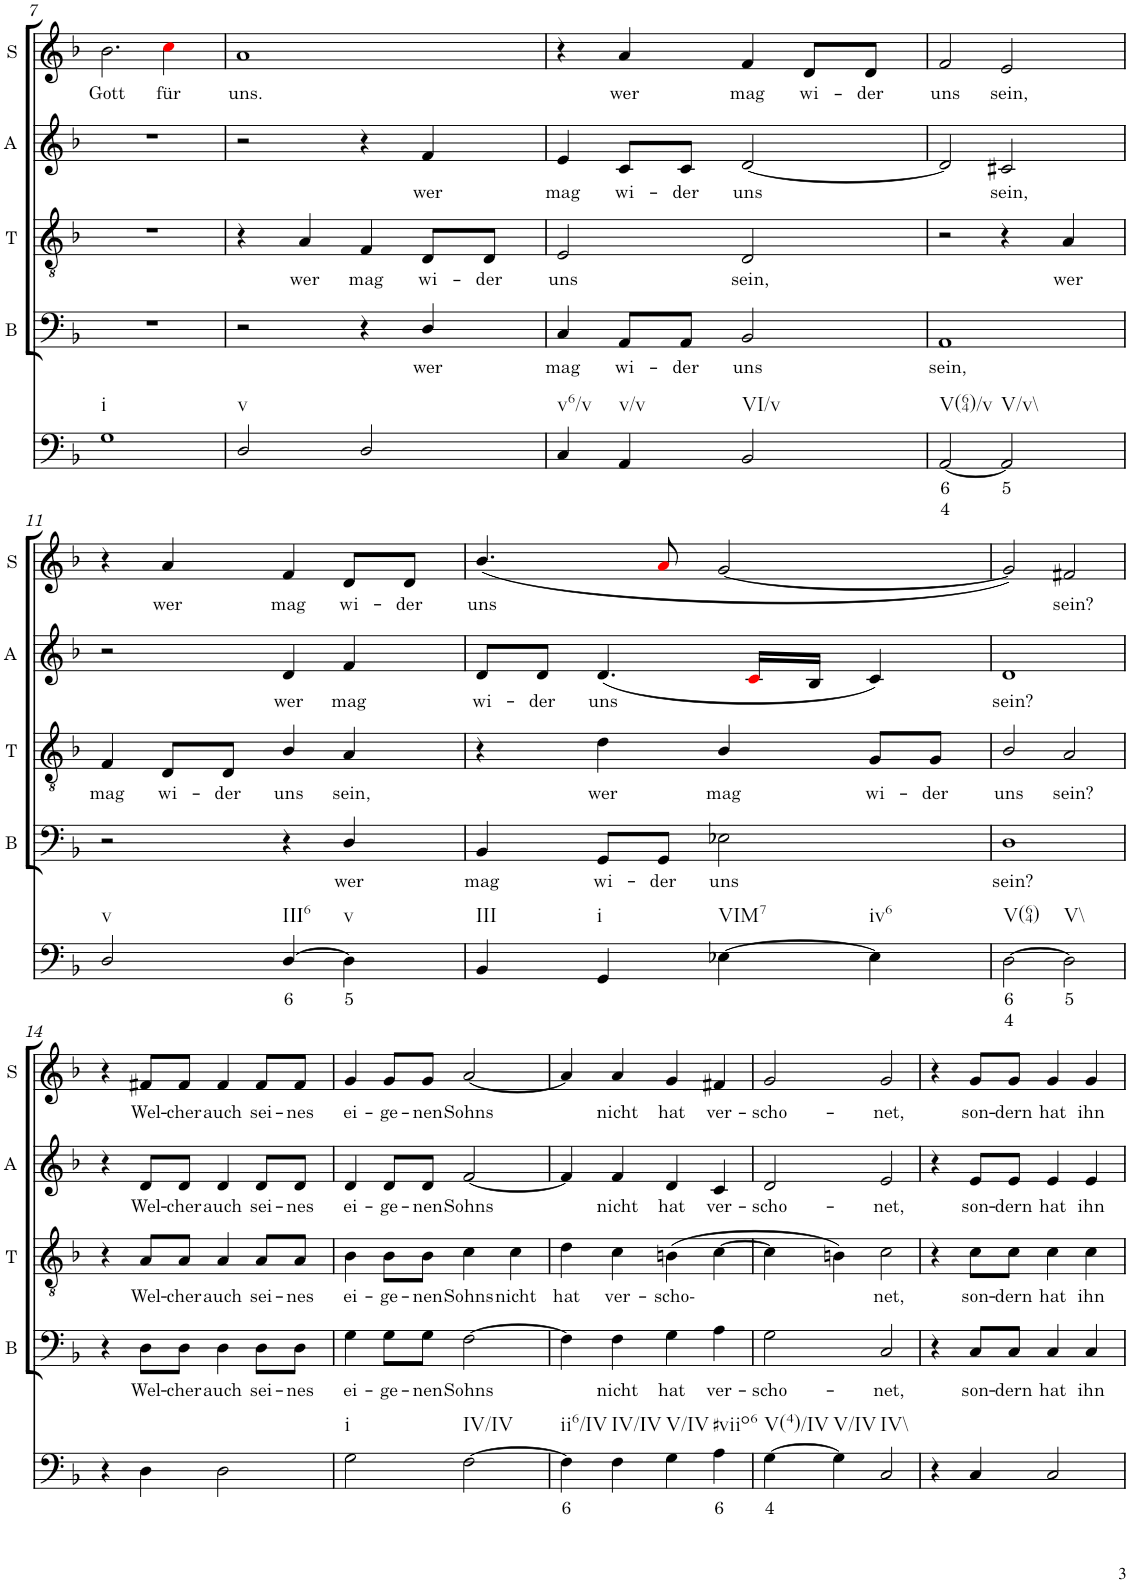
**kern	**text	**text	**kern	**text	**kern	**text	**kern	**text	**kern	**text
*part5	*part5	*part5	*part4	*part4	*part3	*part3	*part2	*part2	*part1	*part1
*staff5	*staff5	*staff5	*staff4	*staff4	*staff3	*staff3	*staff2	*staff2	*staff1	*staff1
*I"Continuo	*	*	*I"Bass	*	*I"Tenor	*	*I"Alto	*	*I"Soprano	*
*	*	*	*I'B	*	*I'T	*	*I'A	*	*I'S	*
!!LO:PB:g=z
*clefF4	*	*	*clefF4	*	*clefGv2	*	*clefG2	*	*clefG2	*
*k[b-]	*	*	*k[b-]	*	*k[b-]	*	*k[b-]	*	*k[b-]	*
*M4/4	*	*	*M4/4	*	*M4/4	*	*M4/4	*	*M4/4	*
=7	=7	=7	=7	=7	=7	=7	=7	=7	=7	=7
!LO:TX:b:t=i	!	!	!	!	!	!	!	!	!	!
!	!	!	!	!	!	!	!	!	!	!LO:LY:b
1G	.	.	1r	.	1r	.	1r	.	2.b-\	Gott
!	!	!	!	!	!	!	!	!	!	!LO:LY:b
.	.	.	.	.	.	.	.	.	4cci\	für
=8	=8	=8	=8	=8	=8	=8	=8	=8	=8	=8
!LO:TX:b:t=v	!	!	!	!	!	!	!	!	!	!
!	!	!	!	!	!	!	!	!	!	!LO:LY:b
2D/	.	.	2r	.	4r	.	2r	.	1a	uns.
!	!	!	!	!	!	!LO:LY:b	!	!	!	!
.	.	.	.	.	4A/	wer	.	.	.	.
!	!	!	!	!	!	!LO:LY:b	!	!	!	!
2D/	.	.	4r	.	4F/	mag	4r	.	.	.
!	!	!	!	!LO:LY:b	!	!LO:LY:b	!	!LO:LY:b	!	!
.	.	.	4D/	wer	8D/L	wi-	4f/	wer	.	.
!	!	!	!	!	!	!LO:LY:b	!	!	!	!
.	.	.	.	.	8D/J	der	.	.	.	.
=9	=9	=9	=9	=9	=9	=9	=9	=9	=9	=9
!LO:TX:b:t=v6/v	!	!	!	!	!	!	!	!	!	!
!	!	!	!	!LO:LY:b	!	!LO:LY:b	!	!LO:LY:b	!	!
4C/	.	.	4C/	mag	2E/	uns	4e/	mag	4r	.
!LO:TX:b:t=v/v	!	!	!	!	!	!	!	!	!	!
!	!	!	!	!LO:LY:b	!	!	!	!LO:LY:b	!	!LO:LY:b
4AA/	.	.	8AA/L	wi-	.	.	8c/L	wi-	4a/	wer
!	!	!	!	!LO:LY:b	!	!	!	!LO:LY:b	!	!
.	.	.	8AA/J	der	.	.	8c/J	der	.	.
!LO:TX:b:t=VI/v	!	!	!	!	!	!	!	!	!	!
!	!	!	!	!LO:LY:b	!	!LO:LY:b	!	!LO:LY:b	!	!LO:LY:b
2BB-/	.	.	2BB-/	uns	2D/	sein,	[2d/	uns	4f/	mag
!	!	!	!	!	!	!	!	!	!	!LO:LY:b
.	.	.	.	.	.	.	.	.	8d/L	wi-
!	!	!	!	!	!	!	!	!	!	!LO:LY:b
.	.	.	.	.	.	.	.	.	8d/J	der
=10	=10	=10	=10	=10	=10	=10	=10	=10	=10	=10
!LO:TX:b:t=V(64)/v	!	!	!	!	!	!	!	!	!	!
!	!LO:LY:b	!LO:LY:b	!	!LO:LY:b	!	!	!	!	!	!LO:LY:b
[2AA/	6	4	1AA	sein,	2r	.	2d/]	.	2f/	uns
!LO:TX:b:t=V/v\\	!	!	!	!	!	!	!	!	!	!
!	!LO:LY:b	!	!	!	!	!	!	!LO:LY:b	!	!LO:LY:b
2AA/]	5	.	.	.	4r	.	2c#X/	sein,	2e/	sein,
!	!	!	!	!	!	!LO:LY:b	!	!	!	!
.	.	.	.	.	4A/	wer	.	.	.	.
!!LO:LB:g=z
=11	=11	=11	=11	=11	=11	=11	=11	=11	=11	=11
!LO:TX:b:t=v	!	!	!	!	!	!	!	!	!	!
!	!	!	!	!	!	!LO:LY:b	!	!	!	!
2D/	.	.	2r	.	4F/	mag	2r	.	4r	.
!	!	!	!	!	!	!LO:LY:b	!	!	!	!LO:LY:b
.	.	.	.	.	8D/L	wi-	.	.	4a/	wer
!	!	!	!	!	!	!LO:LY:b	!	!	!	!
.	.	.	.	.	8D/J	der	.	.	.	.
!LO:TX:b:t=III6	!	!	!	!	!	!	!	!	!	!
!	!LO:LY:b	!	!	!	!	!LO:LY:b	!	!LO:LY:b	!	!LO:LY:b
[4D/	6	.	4r	.	4B-/	uns	4d/	wer	4f/	mag
!LO:TX:b:t=v	!	!	!	!	!	!	!	!	!	!
!	!LO:LY:b	!	!	!LO:LY:b	!	!LO:LY:b	!	!LO:LY:b	!	!LO:LY:b
4D\]	5	.	4D/	wer	4A/	sein,	4f/	mag	8d/L	wi-
!	!	!	!	!	!	!	!	!	!	!LO:LY:b
.	.	.	.	.	.	.	.	.	8d/J	der
=12	=12	=12	=12	=12	=12	=12	=12	=12	=12	=12
!LO:TX:b:t=III	!	!	!	!	!	!	!	!	!	!
!	!	!	!	!LO:LY:b	!	!	!	!LO:LY:b	!	!LO:LY:b
4BB-/	.	.	4BB-/	mag	4r	.	8d/L	wi-	(4.b-/	uns
!	!	!	!	!	!	!	!	!LO:LY:b	!	!
.	.	.	.	.	.	.	8d/J	der	.	.
!LO:TX:b:t=i	!	!	!	!	!	!	!	!	!	!
!	!	!	!	!LO:LY:b	!	!LO:LY:b	!	!LO:LY:b	!	!
4GG/	.	.	8GG/L	wi-	4d\	wer	(4.d/	uns	.	.
!	!	!	!	!LO:LY:b	!	!	!	!	!	!
.	.	.	8GG/J	der	.	.	.	.	8ai/	.
!LO:TX:b:t=VIM7	!	!	!	!	!	!	!	!	!	!
!	!	!	!	!LO:LY:b	!	!LO:LY:b	!	!	!	!
[4E-X\	.	.	2E-X\	uns	4B-/	mag	.	.	[2g/	.
.	.	.	.	.	.	.	16ci/LL	.	.	.
.	.	.	.	.	.	.	16B-/JJ	.	.	.
!LO:TX:b:t=iv6	!	!	!	!	!	!	!	!	!	!
!	!	!	!	!	!	!LO:LY:b	!	!	!	!
4E-\]	.	.	.	.	8G/L	wi-	4c/)	.	.	.
!	!	!	!	!	!	!LO:LY:b	!	!	!	!
.	.	.	.	.	8G/J	der	.	.	.	.
=13	=13	=13	=13	=13	=13	=13	=13	=13	=13	=13
!LO:TX:b:t=V(64)	!	!	!	!	!	!	!	!	!	!
!	!LO:LY:b	!LO:LY:b	!	!LO:LY:b	!	!LO:LY:b	!	!LO:LY:b	!	!
[2D\	6	4	1D	sein?	2B-/	uns	1d	sein?	2g/])	.
!LO:TX:b:t=V\\	!	!	!	!	!	!	!	!	!	!
!	!LO:LY:b	!	!	!	!	!LO:LY:b	!	!	!	!LO:LY:b
2D\]	5	.	.	.	2A/	sein?	.	.	2f#X/	sein?
!!LO:LB:g=z
=14	=14	=14	=14	=14	=14	=14	=14	=14	=14	=14
4r	.	.	4r	.	4r	.	4r	.	4r	.
!	!	!	!	!LO:LY:b	!	!LO:LY:b	!	!LO:LY:b	!	!LO:LY:b
4D\	.	.	8D\L	Wel-	8A/L	Wel-	8d/L	Wel-	8f#X/L	Wel-
!	!	!	!	!LO:LY:b	!	!LO:LY:b	!	!LO:LY:b	!	!LO:LY:b
.	.	.	8D\J	cher	8A/J	cher	8d/J	cher	8f#/J	cher
!	!	!	!	!LO:LY:b	!	!LO:LY:b	!	!LO:LY:b	!	!LO:LY:b
2D\	.	.	4D\	auch	4A/	auch	4d/	auch	4f#/	auch
!	!	!	!	!LO:LY:b	!	!LO:LY:b	!	!LO:LY:b	!	!LO:LY:b
.	.	.	8D\L	sei-	8A/L	sei-	8d/L	sei-	8f#/L	sei-
!	!	!	!	!LO:LY:b	!	!LO:LY:b	!	!LO:LY:b	!	!LO:LY:b
.	.	.	8D\J	nes	8A/J	nes	8d/J	nes	8f#/J	nes
=15	=15	=15	=15	=15	=15	=15	=15	=15	=15	=15
!LO:TX:b:t=i	!	!	!	!	!	!	!	!	!	!
!	!	!	!	!LO:LY:b	!	!LO:LY:b	!	!LO:LY:b	!	!LO:LY:b
2G\	.	.	4G\	ei-	4B-\	ei-	4d/	ei-	4g/	ei-
!	!	!	!	!LO:LY:b	!	!LO:LY:b	!	!LO:LY:b	!	!LO:LY:b
.	.	.	8G\L	ge-	8B-\L	ge-	8d/L	ge-	8g/L	ge-
!	!	!	!	!LO:LY:b	!	!LO:LY:b	!	!LO:LY:b	!	!LO:LY:b
.	.	.	8G\J	nen	8B-\J	nen	8d/J	nen	8g/J	nen
!LO:TX:b:t=IV/IV	!	!	!	!	!	!	!	!	!	!
!	!	!	!	!LO:LY:b	!	!LO:LY:b	!	!LO:LY:b	!	!LO:LY:b
[2F\	.	.	[2F\	Sohns	4c\	Sohns	[2f/	Sohns	[2a/	Sohns
!	!	!	!	!	!	!LO:LY:b	!	!	!	!
.	.	.	.	.	4c\	nicht	.	.	.	.
=16	=16	=16	=16	=16	=16	=16	=16	=16	=16	=16
!LO:TX:b:t=ii6/IV	!	!	!	!	!	!	!	!	!	!
!	!LO:LY:b	!	!	!	!	!LO:LY:b	!	!	!	!
4F\]	6	.	4F\]	.	4d\	hat	4f/]	.	4a/]	.
!LO:TX:b:t=IV/IV	!	!	!	!	!	!	!	!	!	!
!	!	!	!	!LO:LY:b	!	!LO:LY:b	!	!LO:LY:b	!	!LO:LY:b
4F\	.	.	4F\	nicht	4c\	ver-	4f/	nicht	4a/	nicht
!LO:TX:b:t=V/IV	!	!	!	!	!	!	!	!	!	!
!	!	!	!	!LO:LY:b	!	!LO:LY:b	!	!LO:LY:b	!	!LO:LY:b
4G\	.	.	4G\	hat	(4Bn\	scho-	4d/	hat	4g/	hat
!LO:TX:b:t=#viio6	!	!	!	!	!	!	!	!	!	!
!	!LO:LY:b	!	!	!LO:LY:b	!	!	!	!LO:LY:b	!	!LO:LY:b
4A\	6	.	4A\	ver-	[4c\	.	4c/	ver-	4f#X/	ver-
=17	=17	=17	=17	=17	=17	=17	=17	=17	=17	=17
!LO:TX:b:t=V(4)/IV	!	!	!	!	!	!	!	!	!	!
!	!LO:LY:b	!	!	!LO:LY:b	!	!	!	!LO:LY:b	!	!LO:LY:b
[4G\	4	.	2G\	scho-	4c\]	.	2d/	scho-	2g/	scho-
!LO:TX:b:t=V/IV	!	!	!	!	!	!	!	!	!	!
4G\]	.	.	.	.	4Bn\)	.	.	.	.	.
!LO:TX:b:t=IV\\	!	!	!	!	!	!	!	!	!	!
!	!	!	!	!LO:LY:b	!	!LO:LY:b	!	!LO:LY:b	!	!LO:LY:b
2C/	.	.	2C/	net,	2c\	net,	2e/	net,	2g/	net,
=18	=18	=18	=18	=18	=18	=18	=18	=18	=18	=18
4r	.	.	4r	.	4r	.	4r	.	4r	.
!	!	!	!	!LO:LY:b	!	!LO:LY:b	!	!LO:LY:b	!	!LO:LY:b
4C/	.	.	8C/L	son-	8c\L	son-	8e/L	son-	8g/L	son-
!	!	!	!	!LO:LY:b	!	!LO:LY:b	!	!LO:LY:b	!	!LO:LY:b
.	.	.	8C/J	dern	8c\J	dern	8e/J	dern	8g/J	dern
!	!	!	!	!LO:LY:b	!	!LO:LY:b	!	!LO:LY:b	!	!LO:LY:b
2C/	.	.	4C/	hat	4c\	hat	4e/	hat	4g/	hat
!	!	!	!	!LO:LY:b	!	!LO:LY:b	!	!LO:LY:b	!	!LO:LY:b
.	.	.	4C/	ihn	4c\	ihn	4e/	ihn	4g/	ihn
=	=	=	=	=	=	=	=	=	=	=
*-	*-	*-	*-	*-	*-	*-	*-	*-	*-	*-
